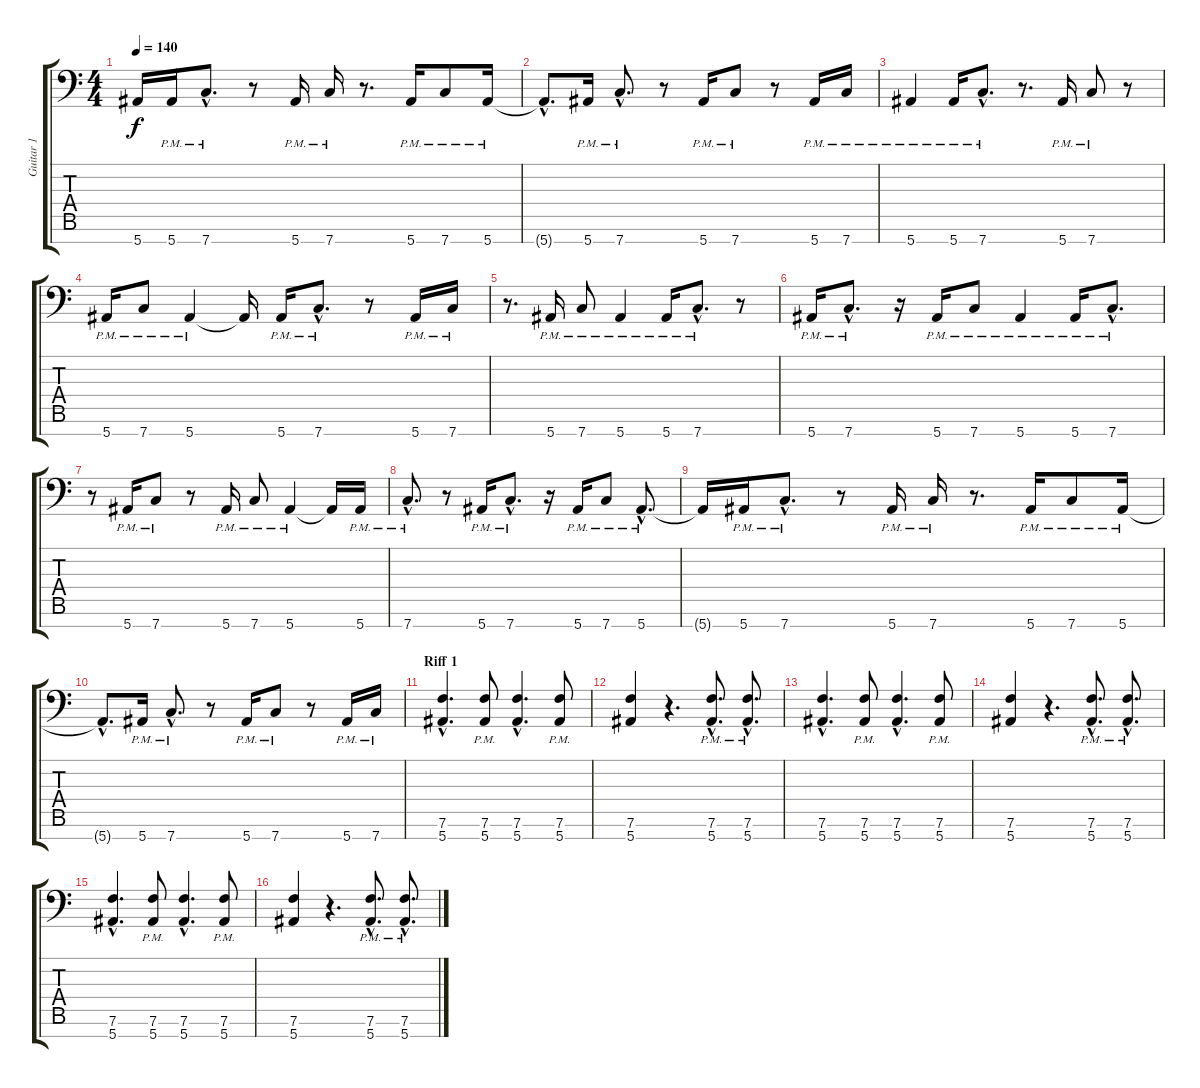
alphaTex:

\track ("Guitar 1" "Guitar 1") {instrument distortionguitar}
\staff {score tabs}
\tuning (Bb3 Gb3 Db3 Ab2 Eb2 Bb1 F1) {hide}
\ts (4 4)
\tempo 140
\clef f4
\ks c
5.7{t}.16{dy f} 5.7{pm}.16 7.7{hac pm}.8{d} r.8 5.7{pm}.16 7.7{pm}.16 r.8{d} 5.7{pm}.16 7.7{pm}.8 5.7{pm}.16 |
5.7{hac t}.8{d} 5.7{pm}.16 7.7{hac pm}.8{d} r.8 5.7{pm}.16 7.7{pm}.8 r.8 5.7{pm}.16 7.7{pm}.16 |
5.7{pm}.4 5.7{pm}.16 7.7{hac pm}.8{d} r.8{d} 5.7{pm}.16 7.7{pm}.8 r.8 |
5.7{pm}.16 7.7{pm}.8 5.7{pm}.4 5.7{t}.16 5.7{pm}.16 7.7{hac pm}.8{d} r.8 5.7{pm}.16 7.7{pm}.16 |
r.8{d} 5.7{pm}.16 7.7{pm}.8 5.7{pm}.4 5.7{pm}.16 7.7{hac pm}.8{d} r.8 |
5.7{pm}.16 7.7{hac pm}.8{d} r.16 5.7{pm}.16 7.7{pm}.8 5.7{pm}.4 5.7{pm}.16 7.7{hac pm}.8{d} |
r.8 5.7{pm}.16 7.7{pm}.8 r.8 5.7{pm}.16 7.7{pm}.8 5.7{pm}.4 5.7{t}.16 5.7{pm}.16 |
7.7{hac pm}.8{d} r.8 5.7{pm}.16 7.7{hac pm}.8{d} r.16 5.7{pm}.16 7.7{pm}.8 5.7{hac pm}.8{d} |
5.7{t}.16 5.7{pm}.16 7.7{hac pm}.8{d} r.8 5.7{pm}.16 7.7{pm}.16 r.8{d} 5.7{pm}.16 7.7{pm}.8 5.7{pm}.16 |
5.7{hac t}.8{d} 5.7{pm}.16 7.7{hac pm}.8{d} r.8 5.7{pm}.16 7.7{pm}.8 r.8 5.7{pm}.16 7.7{pm}.16 |
\section ("" "Riff 1")
(7.6{hac} 5.7{hac}).4{d} (7.6{pm} 5.7{pm}).8 (7.6{hac} 5.7{hac}).4{d} (7.6{pm} 5.7{pm}).8 |
(7.6 5.7).4 r.4{d} (7.6{hac pm} 5.7{hac pm}).8{d} (7.6{hac pm} 5.7{hac pm}).8{d} |
(7.6{hac} 5.7{hac}).4{d} (7.6{pm} 5.7{pm}).8 (7.6{hac} 5.7{hac}).4{d} (7.6{pm} 5.7{pm}).8 |
(7.6 5.7).4 r.4{d} (7.6{hac pm} 5.7{hac pm}).8{d} (7.6{hac pm} 5.7{hac pm}).8{d} |
(7.6{hac} 5.7{hac}).4{d} (7.6{pm} 5.7{pm}).8 (7.6{hac} 5.7{hac}).4{d} (7.6{pm} 5.7{pm}).8 |
(7.6 5.7).4 r.4{d} (7.6{hac pm} 5.7{hac pm}).8{d} (7.6{hac pm} 5.7{hac pm}).8{d}
